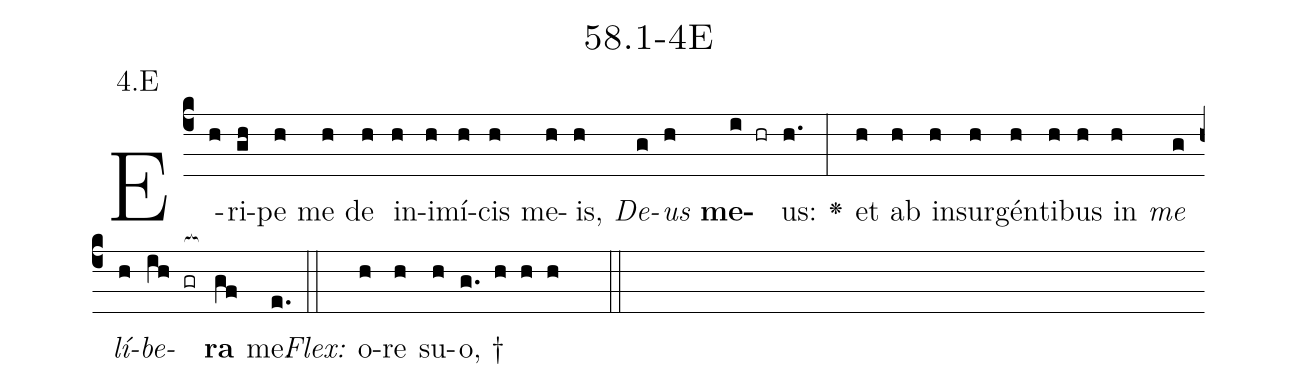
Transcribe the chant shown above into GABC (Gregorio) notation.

name: 58.1-4E;
annotation: 4.E;
%%
(c4)E(h)ri(gh)pe(h) me(h) de(h) in(h)i(h)mí(h)cis(h) me(h)is,(h) <i>De</i>(g)<i>us</i>(h) <b>me</b>(i hr)us:(h.) <v>\greheightstar</v>(:) et(h) ab(h) in(h)sur(h)gén(h)ti(h)bus(h) in(h) <i>me</i>(g) <i>lí</i>(h)<i>be</i>(ih gr[ocb:1{])<b>ra</b>(gf[ocb:0}]) me.(e.) (::)
<i>Flex:</i>()  o(h)re(h) su(h)o, †(g. h h h  ::)

%E(h) u(g) o(h) u(ih) a(gf) e.(e.) (::)
